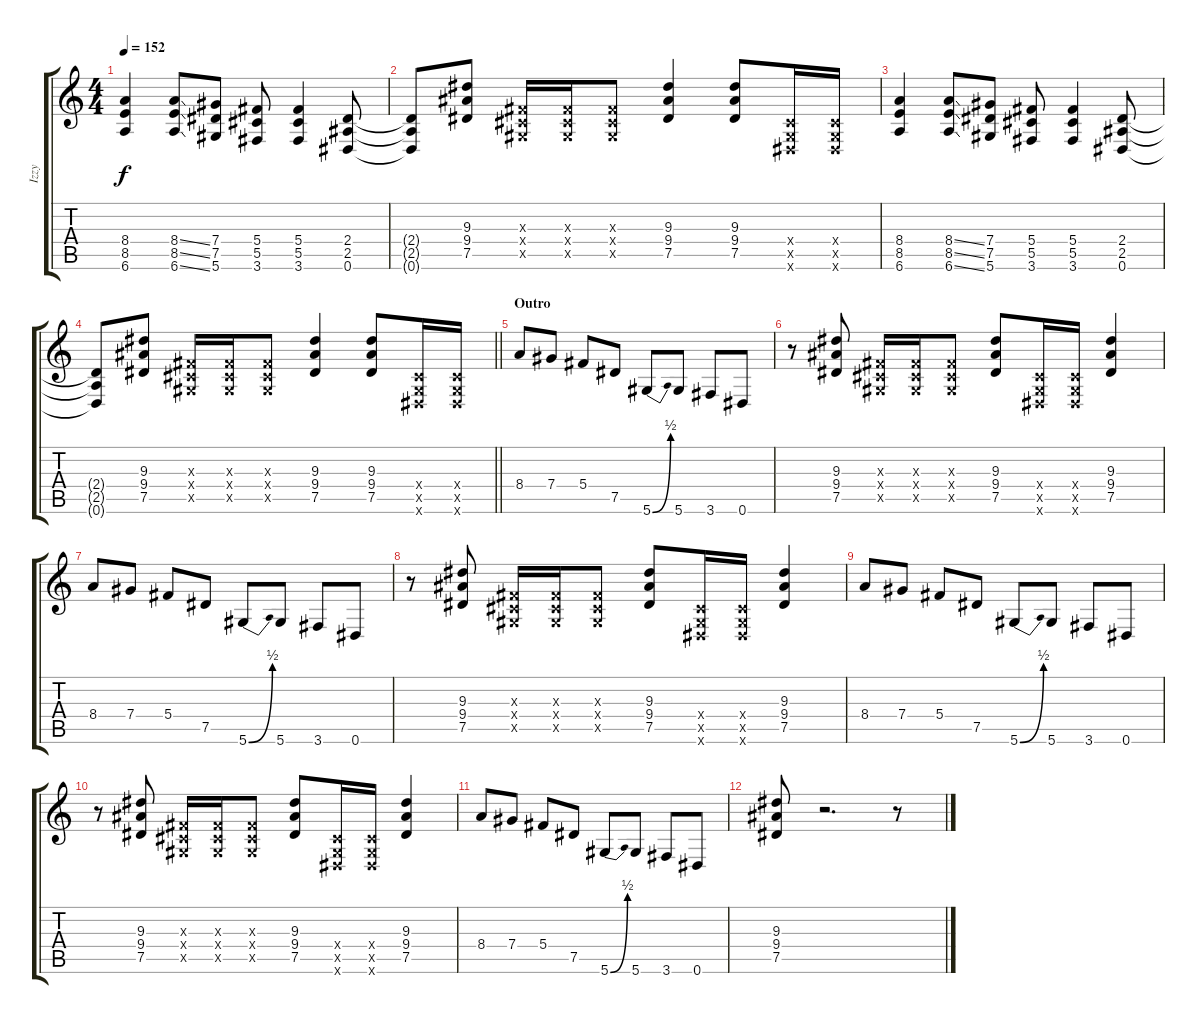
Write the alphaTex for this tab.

\track ("Izzy" "Izzy") {instrument overdrivenguitar}
\staff {score tabs}
\tuning (Eb4 Bb3 Gb3 Db3 Ab2 Eb2) {hide}
\ts (4 4)
\tempo 152
\clef g2
\ks c
(8.4 8.5 6.6).4{dy f} (8.4{ss} 8.5{ss} 6.6{ss}).8 (7.4 7.5 5.6).8 (5.4 5.5 3.6).8 (5.4 5.5 3.6).4 (2.4 2.5 0.6).8 |
(2.4{t} 2.5{t} 0.6{t}).8 (9.3 9.4 7.5).8 (0.3{x} 0.4{x} 0.5{x}).16 (0.3{x} 0.4{x} 0.5{x}).16 (0.3{x} 0.4{x} 0.5{x}).8 (9.3 9.4 7.5).4 (9.3 9.4 7.5).8 (0.4{x} 0.5{x} 0.6{x}).16 (0.4{x} 0.5{x} 0.6{x}).16 |
(8.4 8.5 6.6).4 (8.4{ss} 8.5{ss} 6.6{ss}).8 (7.4 7.5 5.6).8 (5.4 5.5 3.6).8 (5.4 5.5 3.6).4 (2.4 2.5 0.6).8 |
\barLineRight lightlight
(2.4{t} 2.5{t} 0.6{t}).8 (9.3 9.4 7.5).8 (0.3{x} 0.4{x} 0.5{x}).16 (0.3{x} 0.4{x} 0.5{x}).16 (0.3{x} 0.4{x} 0.5{x}).8 (9.3 9.4 7.5).4 (9.3 9.4 7.5).8 (0.4{x} 0.5{x} 0.6{x}).16 (0.4{x} 0.5{x} 0.6{x}).16 |
\section ("" "Outro")
8.4.8 7.4.8 5.4.8 7.5.8 5.6{be (bend 0 0 60 2)}.8 5.6.8 3.6.8 0.6.8 |
r.8 (9.3 9.4 7.5).8 (0.3{x} 0.4{x} 0.5{x}).16 (0.3{x} 0.4{x} 0.5{x}).16 (0.3{x} 0.4{x} 0.5{x}).8 (9.3 9.4 7.5).8 (0.4{x} 0.5{x} 0.6{x}).16 (0.4{x} 0.5{x} 0.6{x}).16 (9.3 9.4 7.5).4 |
8.4.8 7.4.8 5.4.8 7.5.8 5.6{be (bend 0 0 60 2)}.8 5.6.8 3.6.8 0.6.8 |
r.8 (9.3 9.4 7.5).8 (0.3{x} 0.4{x} 0.5{x}).16 (0.3{x} 0.4{x} 0.5{x}).16 (0.3{x} 0.4{x} 0.5{x}).8 (9.3 9.4 7.5).8 (0.4{x} 0.5{x} 0.6{x}).16 (0.4{x} 0.5{x} 0.6{x}).16 (9.3 9.4 7.5).4 |
8.4.8 7.4.8 5.4.8 7.5.8 5.6{be (bend 0 0 60 2)}.8 5.6.8 3.6.8 0.6.8 |
r.8 (9.3 9.4 7.5).8 (0.3{x} 0.4{x} 0.5{x}).16 (0.3{x} 0.4{x} 0.5{x}).16 (0.3{x} 0.4{x} 0.5{x}).8 (9.3 9.4 7.5).8 (0.4{x} 0.5{x} 0.6{x}).16 (0.4{x} 0.5{x} 0.6{x}).16 (9.3 9.4 7.5).4 |
8.4.8 7.4.8 5.4.8 7.5.8 5.6{be (bend 0 0 60 2)}.8 5.6.8 3.6.8 0.6.8 |
(9.3 9.4 7.5).8 r.2{d} r.8
